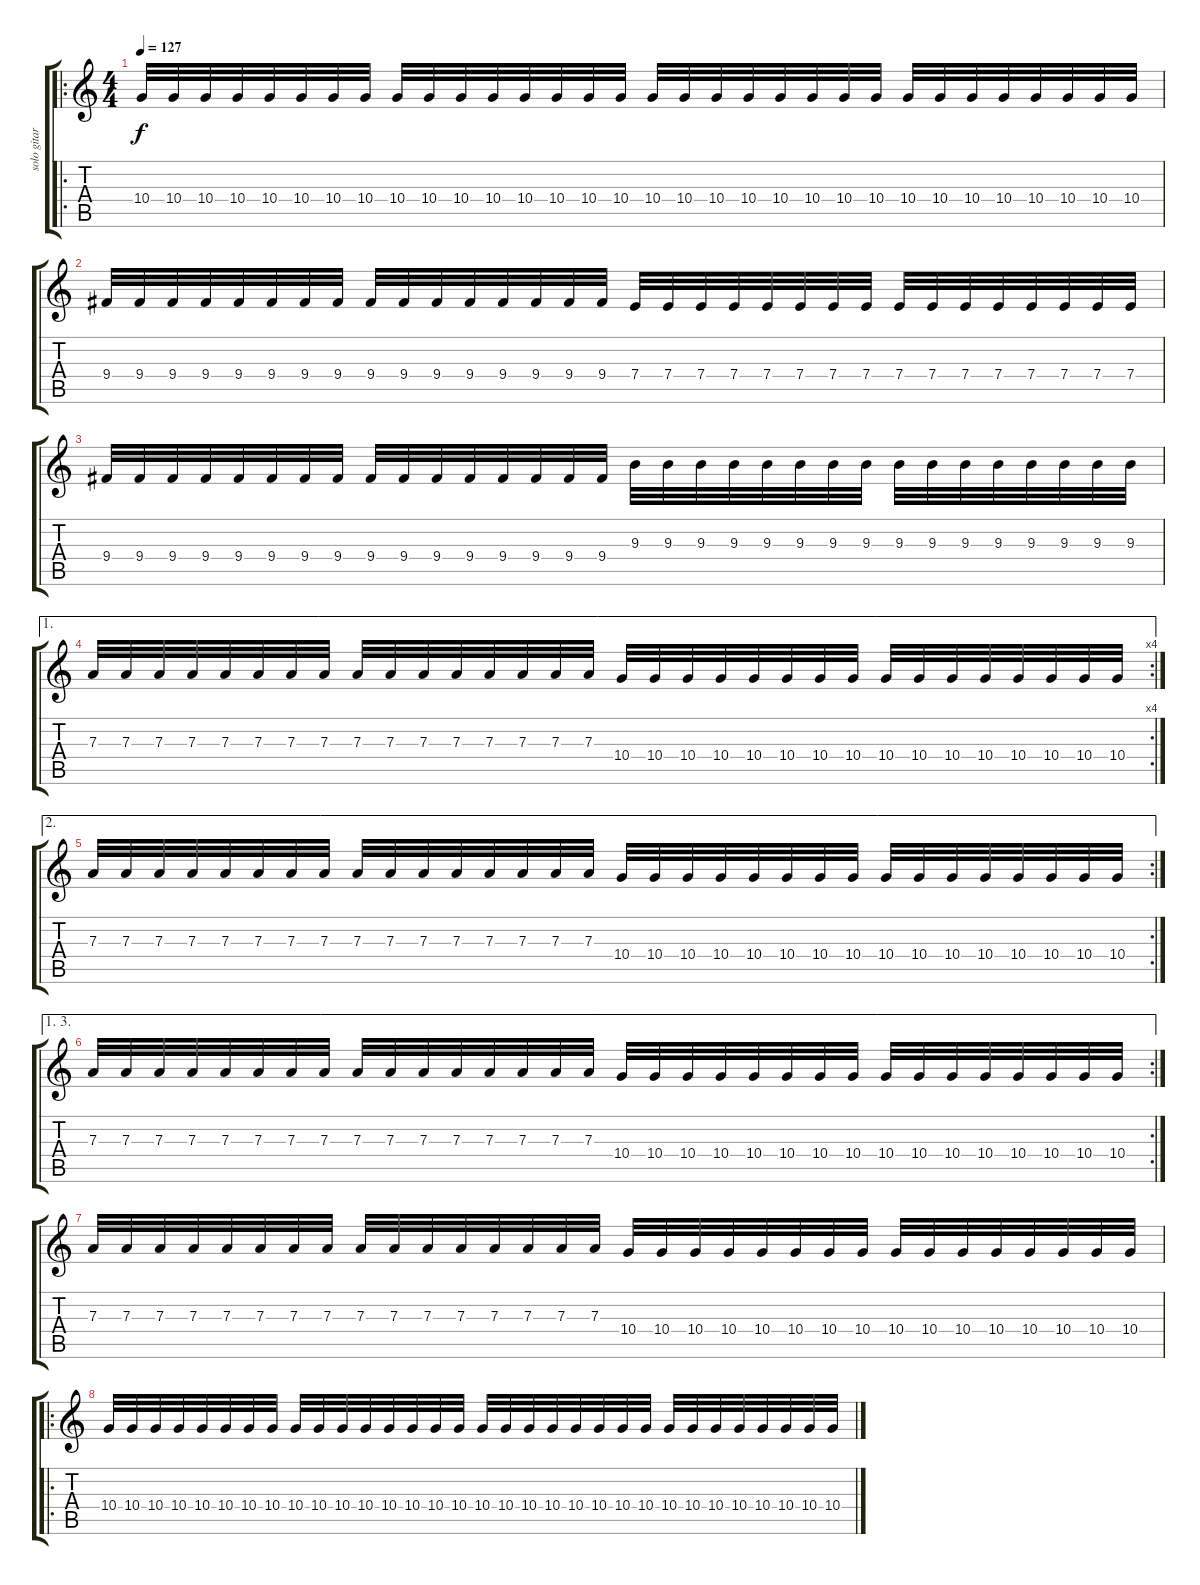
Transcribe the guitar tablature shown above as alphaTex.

\track ("solo gitara" "solo gitar") {instrument distortionguitar}
\staff {score tabs}
\tuning (B3 Gb3 D3 A2 E2 B1) {hide}
\ro
\ts (4 4)
\tempo 127
\clef g2
\ks c
10.4.32{dy f} 10.4.32 10.4.32 10.4.32 10.4.32 10.4.32 10.4.32 10.4.32 10.4.32 10.4.32 10.4.32 10.4.32 10.4.32 10.4.32 10.4.32 10.4.32 10.4.32 10.4.32 10.4.32 10.4.32 10.4.32 10.4.32 10.4.32 10.4.32 10.4.32 10.4.32 10.4.32 10.4.32 10.4.32 10.4.32 10.4.32 10.4.32 |
9.4.32 9.4.32 9.4.32 9.4.32 9.4.32 9.4.32 9.4.32 9.4.32 9.4.32 9.4.32 9.4.32 9.4.32 9.4.32 9.4.32 9.4.32 9.4.32 7.4.32 7.4.32 7.4.32 7.4.32 7.4.32 7.4.32 7.4.32 7.4.32 7.4.32 7.4.32 7.4.32 7.4.32 7.4.32 7.4.32 7.4.32 7.4.32 |
9.4.32 9.4.32 9.4.32 9.4.32 9.4.32 9.4.32 9.4.32 9.4.32 9.4.32 9.4.32 9.4.32 9.4.32 9.4.32 9.4.32 9.4.32 9.4.32 9.3.32 9.3.32 9.3.32 9.3.32 9.3.32 9.3.32 9.3.32 9.3.32 9.3.32 9.3.32 9.3.32 9.3.32 9.3.32 9.3.32 9.3.32 9.3.32 |
\ae 1
\rc 4
7.3.32 7.3.32 7.3.32 7.3.32 7.3.32 7.3.32 7.3.32 7.3.32 7.3.32 7.3.32 7.3.32 7.3.32 7.3.32 7.3.32 7.3.32 7.3.32 10.4.32 10.4.32 10.4.32 10.4.32 10.4.32 10.4.32 10.4.32 10.4.32 10.4.32 10.4.32 10.4.32 10.4.32 10.4.32 10.4.32 10.4.32 10.4.32 |
\ae 2
\rc 2
7.3.32 7.3.32 7.3.32 7.3.32 7.3.32 7.3.32 7.3.32 7.3.32 7.3.32 7.3.32 7.3.32 7.3.32 7.3.32 7.3.32 7.3.32 7.3.32 10.4.32 10.4.32 10.4.32 10.4.32 10.4.32 10.4.32 10.4.32 10.4.32 10.4.32 10.4.32 10.4.32 10.4.32 10.4.32 10.4.32 10.4.32 10.4.32 |
\ae (1 3)
\rc 2
7.3.32 7.3.32 7.3.32 7.3.32 7.3.32 7.3.32 7.3.32 7.3.32 7.3.32 7.3.32 7.3.32 7.3.32 7.3.32 7.3.32 7.3.32 7.3.32 10.4.32 10.4.32 10.4.32 10.4.32 10.4.32 10.4.32 10.4.32 10.4.32 10.4.32 10.4.32 10.4.32 10.4.32 10.4.32 10.4.32 10.4.32 10.4.32 |
7.3.32 7.3.32 7.3.32 7.3.32 7.3.32 7.3.32 7.3.32 7.3.32 7.3.32 7.3.32 7.3.32 7.3.32 7.3.32 7.3.32 7.3.32 7.3.32 10.4.32 10.4.32 10.4.32 10.4.32 10.4.32 10.4.32 10.4.32 10.4.32 10.4.32 10.4.32 10.4.32 10.4.32 10.4.32 10.4.32 10.4.32 10.4.32 |
\ro
10.4.32 10.4.32 10.4.32 10.4.32 10.4.32 10.4.32 10.4.32 10.4.32 10.4.32 10.4.32 10.4.32 10.4.32 10.4.32 10.4.32 10.4.32 10.4.32 10.4.32 10.4.32 10.4.32 10.4.32 10.4.32 10.4.32 10.4.32 10.4.32 10.4.32 10.4.32 10.4.32 10.4.32 10.4.32 10.4.32 10.4.32 10.4.32
